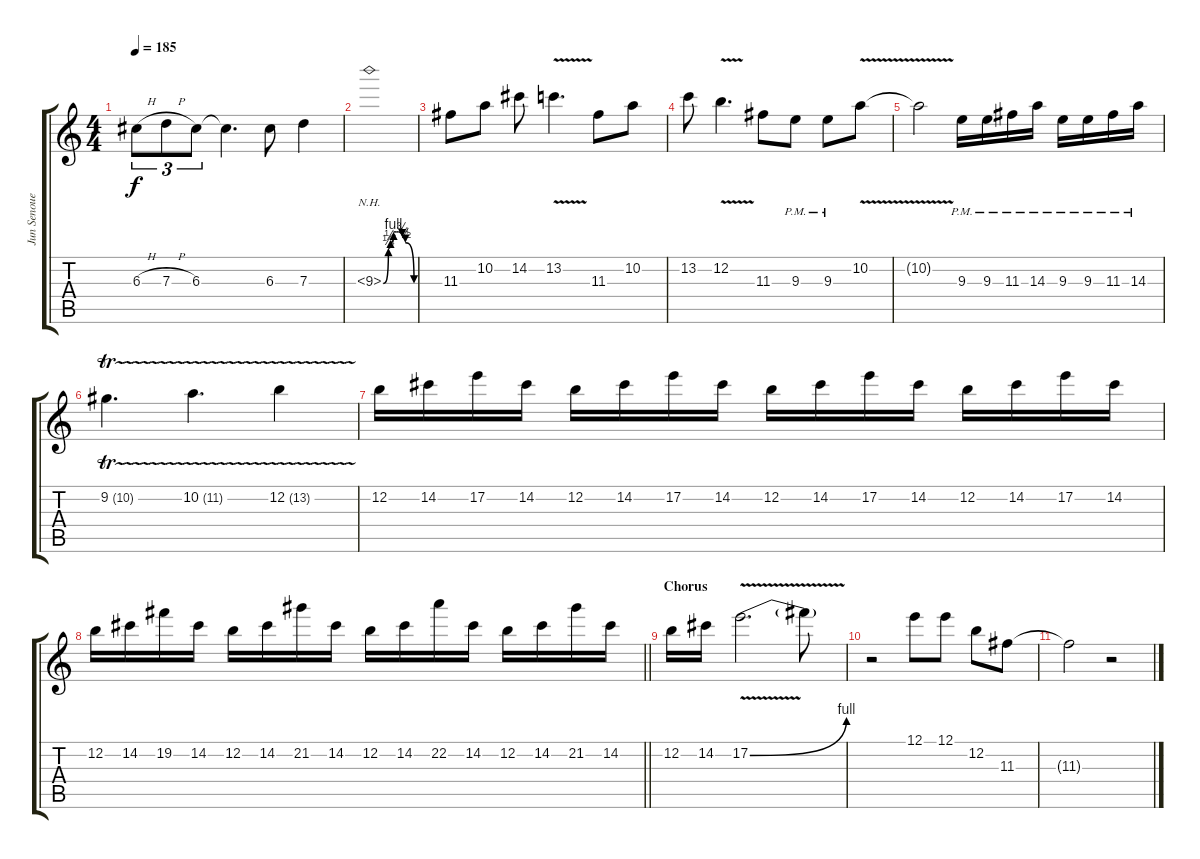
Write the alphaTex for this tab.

\track ("Jun Senoue (Lead)" "Jun Senoue") {instrument distortionguitar}
\staff {score tabs}
\tuning (E4 B3 G3 D3 A2 E2) {hide}
\ts (4 4)
\tempo 185
\clef g2
\ks c
6.3{h}.8{tu (3 2) dy f} 7.3{h}.8{tu (3 2)} 6.3.8{tu (3 2)} 6.3{t}.4{d} 6.3.8 7.3.4 |
9.3{be (custom 0 0 10 1 14 2 20 4 26 4 30 4 37 3 43 2 60 0) nh}.1 |
11.3.8 10.2.8 14.2.8 13.2{v}.4{d} 11.3.8 10.2.8 |
13.2.8 12.2{v}.4{d} 11.3.8 9.3{pm}.8 9.3{pm}.8 10.2{v}.8 |
10.2{t}.2 9.3{pm}.16 9.3{pm}.16 11.3{pm}.16 14.3{pm}.16 9.3{pm}.16 9.3{pm}.16 11.3{pm}.16 14.3{pm}.16 |
9.2{tr (10 16)}.4{d} 10.2{tr (11 16)}.4{d} 12.2{tr (13 16)}.4 |
12.2.16 14.2.16 17.2.16 14.2.16 12.2.16 14.2.16 17.2.16 14.2.16 12.2.16 14.2.16 17.2.16 14.2.16 12.2.16 14.2.16 17.2.16 14.2.16 |
\barLineRight lightlight
12.2.16 14.2.16 19.2.16 14.2.16 12.2.16 14.2.16 21.2.16 14.2.16 12.2.16 14.2.16 22.2.16 14.2.16 12.2.16 14.2.16 21.2.16 14.2.16 |
\section ("" "Chorus")
12.2.16 14.2.16 17.2{be (bend 0 0 60 4) v}.2{d} 17.2{t}.8 |
r.2 12.1.8 12.1.8 12.2.8 11.3.8 |
11.3{t}.2 r.2
